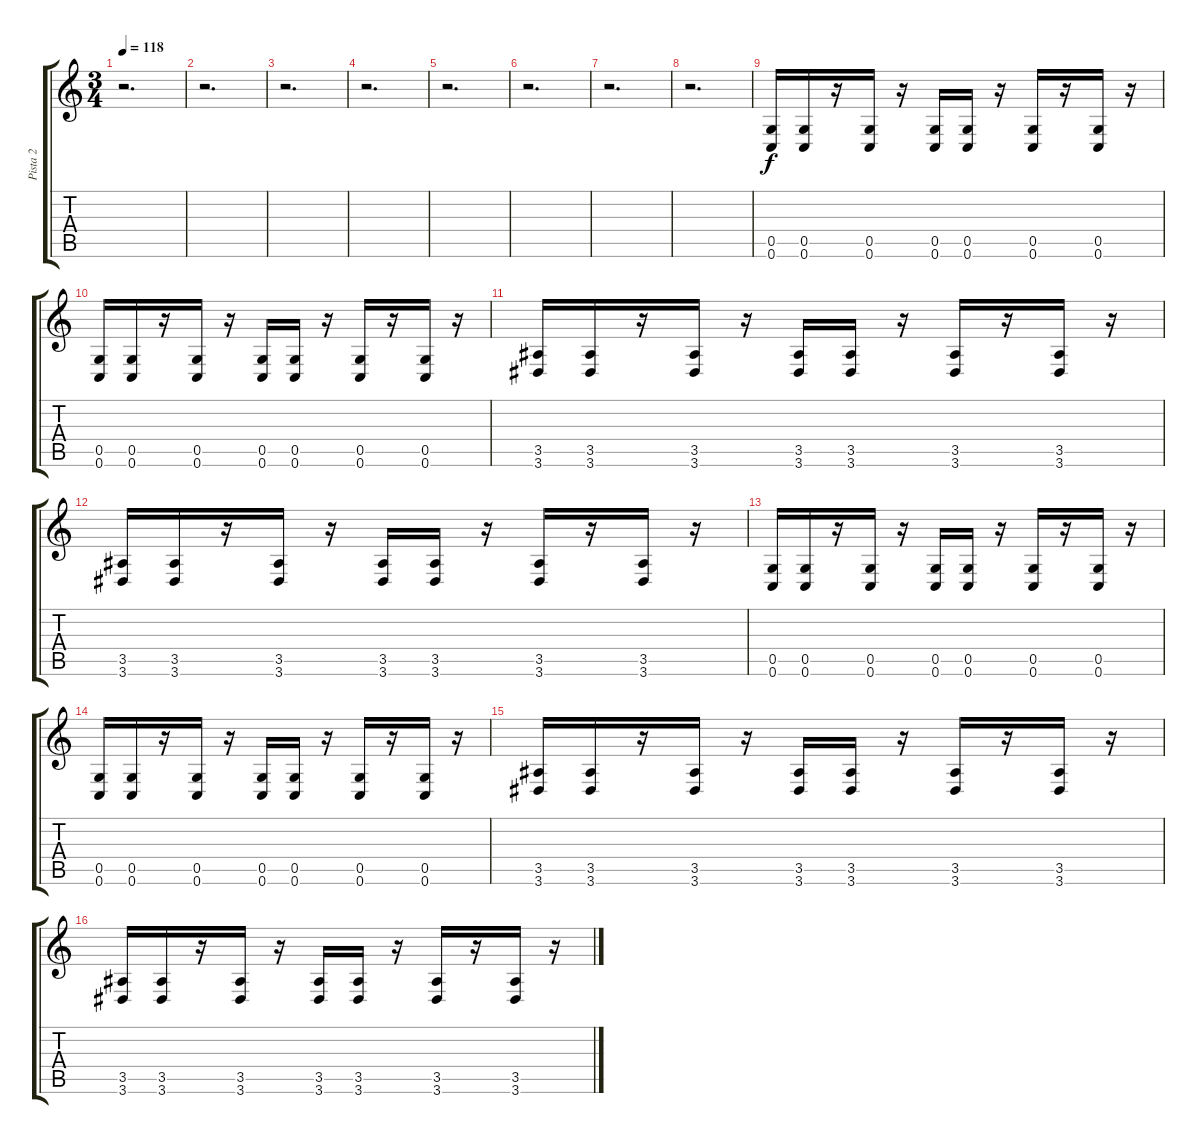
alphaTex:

\track ("Pista 2" "Pista 2") {instrument distortionguitar}
\staff {score tabs}
\tuning (D4 A3 F3 C3 G2 C2) {hide}
\ts (3 4)
\tempo 118
\clef g2
\ks c
r.2{d dy f} |
r.2{d} |
r.2{d} |
r.2{d} |
r.2{d} |
r.2{d} |
r.2{d} |
r.2{d} |
(0.5 0.6).16 (0.5 0.6).16 r.16 (0.5 0.6).16 r.16 (0.5 0.6).16 (0.5 0.6).16 r.16 (0.5 0.6).16 r.16 (0.5 0.6).16 r.16 |
(0.5 0.6).16 (0.5 0.6).16 r.16 (0.5 0.6).16 r.16 (0.5 0.6).16 (0.5 0.6).16 r.16 (0.5 0.6).16 r.16 (0.5 0.6).16 r.16 |
(3.5 3.6).16 (3.5 3.6).16 r.16 (3.5 3.6).16 r.16 (3.5 3.6).16 (3.5 3.6).16 r.16 (3.5 3.6).16 r.16 (3.5 3.6).16 r.16 |
(3.5 3.6).16 (3.5 3.6).16 r.16 (3.5 3.6).16 r.16 (3.5 3.6).16 (3.5 3.6).16 r.16 (3.5 3.6).16 r.16 (3.5 3.6).16 r.16 |
(0.5 0.6).16 (0.5 0.6).16 r.16 (0.5 0.6).16 r.16 (0.5 0.6).16 (0.5 0.6).16 r.16 (0.5 0.6).16 r.16 (0.5 0.6).16 r.16 |
(0.5 0.6).16 (0.5 0.6).16 r.16 (0.5 0.6).16 r.16 (0.5 0.6).16 (0.5 0.6).16 r.16 (0.5 0.6).16 r.16 (0.5 0.6).16 r.16 |
(3.5 3.6).16 (3.5 3.6).16 r.16 (3.5 3.6).16 r.16 (3.5 3.6).16 (3.5 3.6).16 r.16 (3.5 3.6).16 r.16 (3.5 3.6).16 r.16 |
(3.5 3.6).16 (3.5 3.6).16 r.16 (3.5 3.6).16 r.16 (3.5 3.6).16 (3.5 3.6).16 r.16 (3.5 3.6).16 r.16 (3.5 3.6).16 r.16
